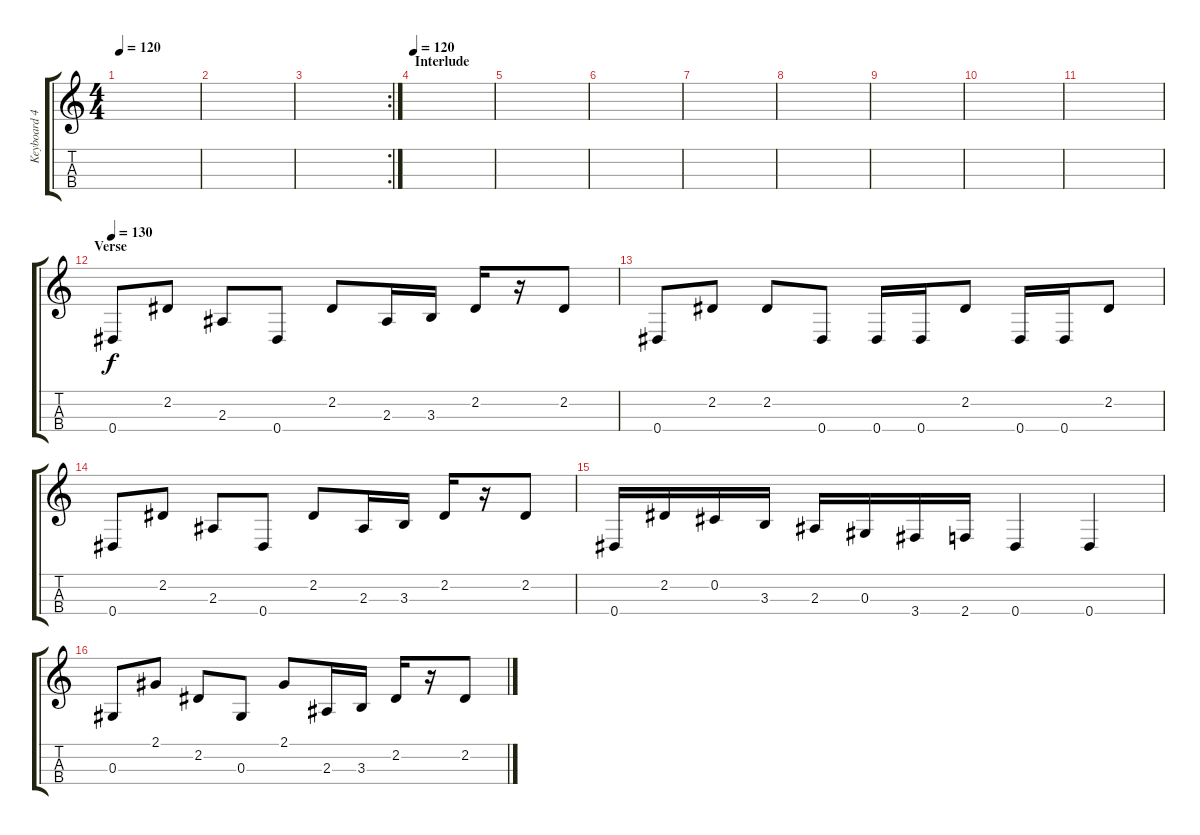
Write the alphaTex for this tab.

\track ("Keyboard 4" "Keyboard 4") {instrument musicbox}
\staff {score tabs}
\tuning (Gb4 Db4 Ab3 Eb3) {hide}
\ts (4 4)
\tempo 120
\clef g2
\ks c
|
|
\rc 2
|
\section ("" "Interlude")
\tempo 120
|
|
|
|
|
|
|
|
\section ("" "Verse ")
\tempo 130
0.4.8{volume 16 instrument lead6voice} 2.2.8 2.3.8 0.4.8 2.2.8 2.3.16 3.3.16 2.2.16 r.16 2.2.8 |
0.4.8 2.2.8 2.2.8 0.4.8 0.4.16 0.4.16 2.2.8 0.4.16 0.4.16 2.2.8 |
0.4.8 2.2.8 2.3.8 0.4.8 2.2.8 2.3.16 3.3.16 2.2.16 r.16 2.2.8 |
0.4.16 2.2.16 0.2.16 3.3.16 2.3.16 0.3.16 3.4.16 2.4.16 0.4.4 0.4.4 |
0.3.8 2.1.8 2.2.8 0.3.8 2.1.8 2.3.16 3.3.16 2.2.16 r.16 2.2.8
